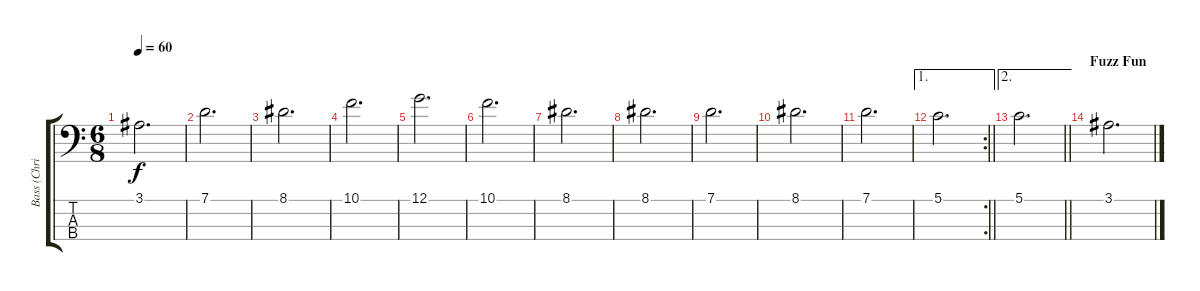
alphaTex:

\track ("Bass (Chris)" "Bass (Chri") {instrument electricbassfinger}
\staff {score tabs}
\tuning (G2 D2 A1 E1) {hide}
\ts (6 8)
\tempo 60
\clef f4
\ks c
3.1.2{d dy f} |
7.1.2{d} |
8.1.2{d} |
10.1.2{d} |
12.1.2{d} |
10.1.2{d} |
8.1.2{d} |
8.1.2{d} |
7.1.2{d} |
8.1.2{d} |
7.1.2{d} |
\ae 1
\rc 2
\barLineRight lightlight
5.1.2{d} |
\ae 2
\barLineRight lightlight
5.1.2{d} |
\section ("" "Fuzz Fun")
3.1.2{d}
